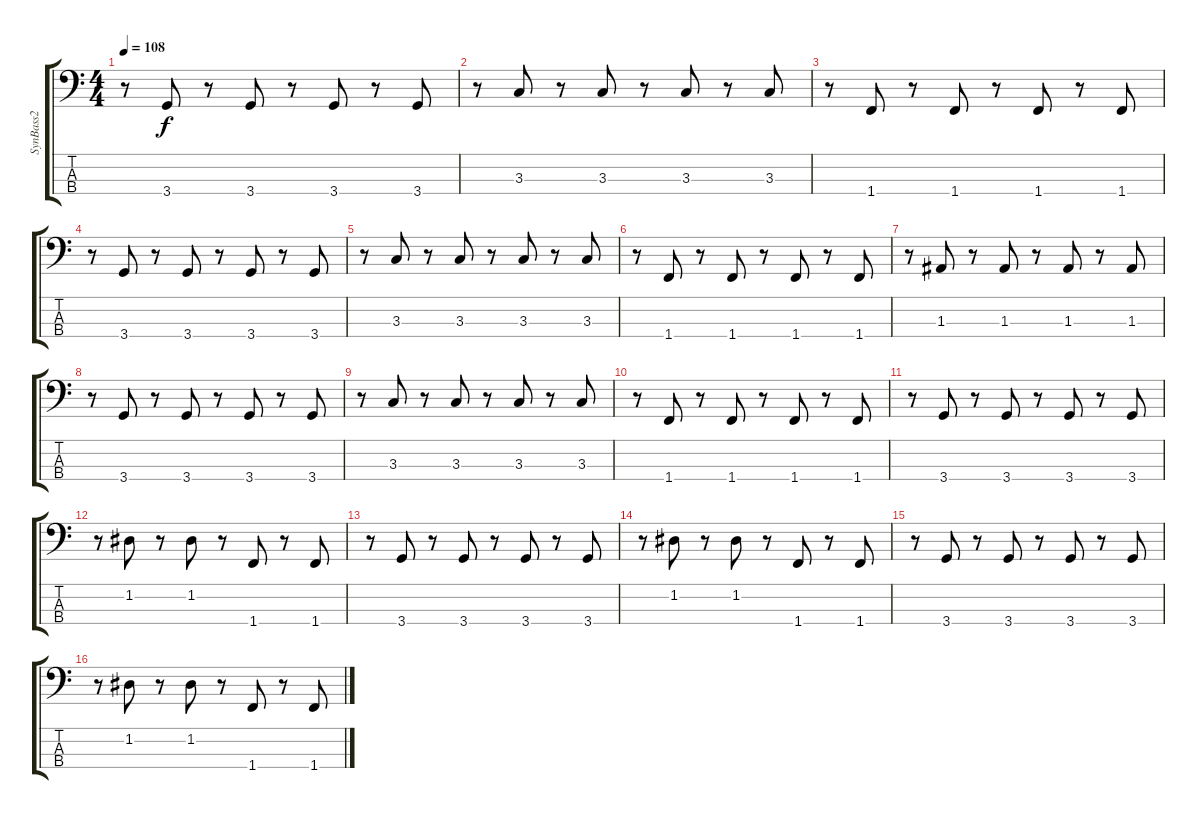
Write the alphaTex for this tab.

\track ("SynBass2" "SynBass2") {instrument synthbass2}
\staff {score tabs}
\tuning (G2 D2 A1 E1) {hide}
\ts (4 4)
\tempo 108
\clef f4
\ks c
r.8{dy f} 3.4.8 r.8 3.4.8 r.8 3.4.8 r.8 3.4.8 |
r.8 3.3.8 r.8 3.3.8 r.8 3.3.8 r.8 3.3.8 |
r.8 1.4.8 r.8 1.4.8 r.8 1.4.8 r.8 1.4.8 |
r.8 3.4.8 r.8 3.4.8 r.8 3.4.8 r.8 3.4.8 |
r.8 3.3.8 r.8 3.3.8 r.8 3.3.8 r.8 3.3.8 |
r.8 1.4.8 r.8 1.4.8 r.8 1.4.8 r.8 1.4.8 |
r.8 1.3.8 r.8 1.3.8 r.8 1.3.8 r.8 1.3.8 |
r.8 3.4.8 r.8 3.4.8 r.8 3.4.8 r.8 3.4.8 |
r.8 3.3.8 r.8 3.3.8 r.8 3.3.8 r.8 3.3.8 |
r.8 1.4.8 r.8 1.4.8 r.8 1.4.8 r.8 1.4.8 |
r.8 3.4.8 r.8 3.4.8 r.8 3.4.8 r.8 3.4.8 |
r.8 1.2.8 r.8 1.2.8 r.8 1.4.8 r.8 1.4.8 |
r.8 3.4.8 r.8 3.4.8 r.8 3.4.8 r.8 3.4.8 |
r.8 1.2.8 r.8 1.2.8 r.8 1.4.8 r.8 1.4.8 |
r.8 3.4.8 r.8 3.4.8 r.8 3.4.8 r.8 3.4.8 |
r.8 1.2.8 r.8 1.2.8 r.8 1.4.8 r.8 1.4.8
